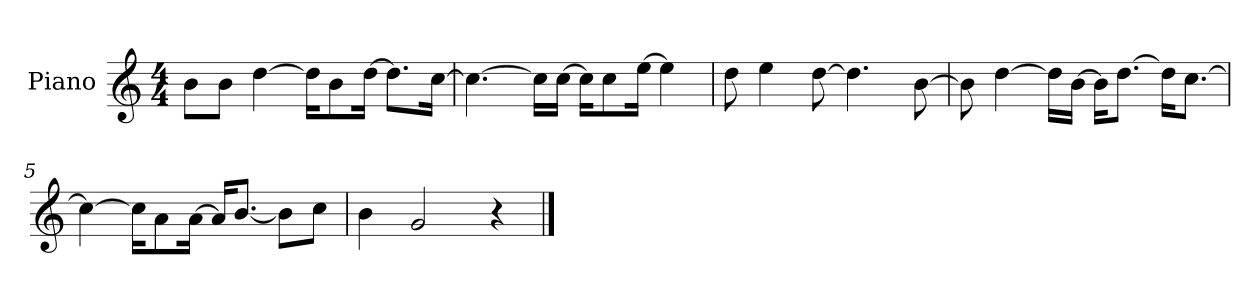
**kern
*part1
*staff1
*I"Piano
*I'P-no
*clefG2
*k[]
*M4/4
*MM90
=1
8b\L
8b\J
[4dd\
16dd\KL]
8b\
[16dd\Jk
8.dd\L]
[16cc\Jk
=2
4.cc\_
16cc\LL]
[16cc\JJ
16cc\KL]
8cc\
[16ee\Jk
4ee\]
=3
8dd\
4ee\
[8dd\
4.dd\]
[8b\
=4
8b\]
[4dd\
16dd\LL]
[16b\JJ
16b\KL]
[8.dd\J
16dd\KL]
[8.cc\J
=5
4cc\_
16cc\KL]
8a\
[16a\Jk
16a/KL]
[8.b/J
8b\L]
8cc\J
!!LO:LB:g=z
=6
4b\
2g/
4r
==
*-
